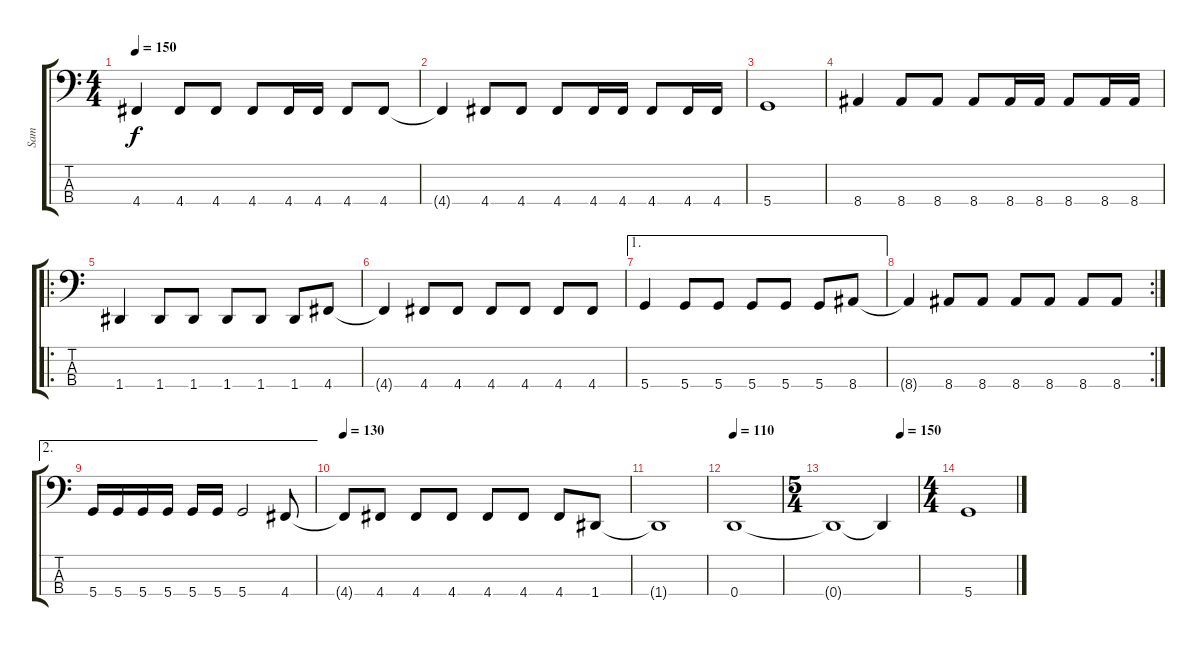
\track ("Sam" "Sam") {instrument slapbass1}
\staff {score tabs}
\tuning (G2 D2 A1 D1) {hide}
\ts (4 4)
\tempo 150
\clef f4
\ks c
4.4.4{dy f} 4.4.8 4.4.8 4.4.8 4.4.16 4.4.16 4.4.8 4.4.8 |
4.4{t}.4 4.4.8 4.4.8 4.4.8 4.4.16 4.4.16 4.4.8 4.4.16 4.4.16 |
5.4.1 |
8.4.4 8.4.8 8.4.8 8.4.8 8.4.16 8.4.16 8.4.8 8.4.16 8.4.16 |
\ro
1.4.4 1.4.8 1.4.8 1.4.8 1.4.8 1.4.8 4.4.8 |
4.4{t}.4 4.4.8 4.4.8 4.4.8 4.4.8 4.4.8 4.4.8 |
\ae 1
5.4.4 5.4.8 5.4.8 5.4.8 5.4.8 5.4.8 8.4.8 |
\rc 2
8.4{t}.4 8.4.8 8.4.8 8.4.8 8.4.8 8.4.8 8.4.8 |
\ae 2
5.4.16 5.4.16 5.4.16 5.4.16 5.4.16 5.4.16 5.4.2 4.4.8 |
\tempo 130
4.4{t}.8 4.4.8 4.4.8 4.4.8 4.4.8 4.4.8 4.4.8 1.4.8 |
1.4{t}.1 |
\tempo 110
0.4.1 |
\ts (5 4)
\tempo (150 0.8)
0.4{t}.1 0.4{t}.4 |
\ts (4 4)
5.4.1
